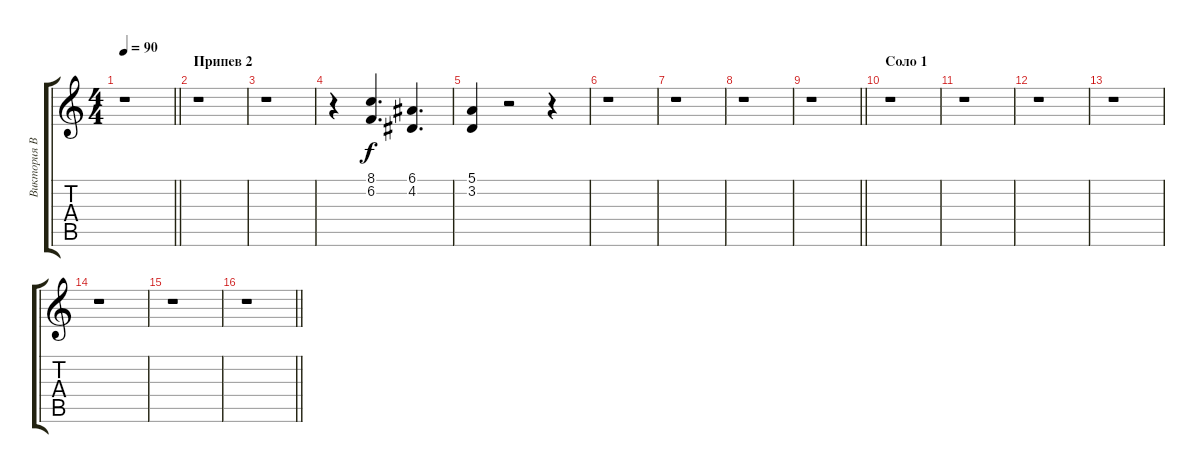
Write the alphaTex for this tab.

\track ("Виктория Вилоган" "Виктория В") {instrument brightacousticpiano}
\staff {score tabs}
\tuning (E4 B3 G3 D3 A2 E2) {hide}
\ts (4 4)
\tempo 90
\clef g2
\barLineRight lightlight
\ks c
r.1{dy f} |
\section ("" "Припев 2")
r.1 |
r.1 |
r.4 (8.1 6.2).4{d} (6.1 4.2).4{d} |
(5.1 3.2).4 r.2 r.4 |
r.1 |
r.1 |
r.1 |
\barLineRight lightlight
r.1 |
\section ("" "Соло 1")
r.1 |
r.1 |
r.1 |
r.1 |
r.1 |
r.1 |
\barLineRight lightlight
r.1
